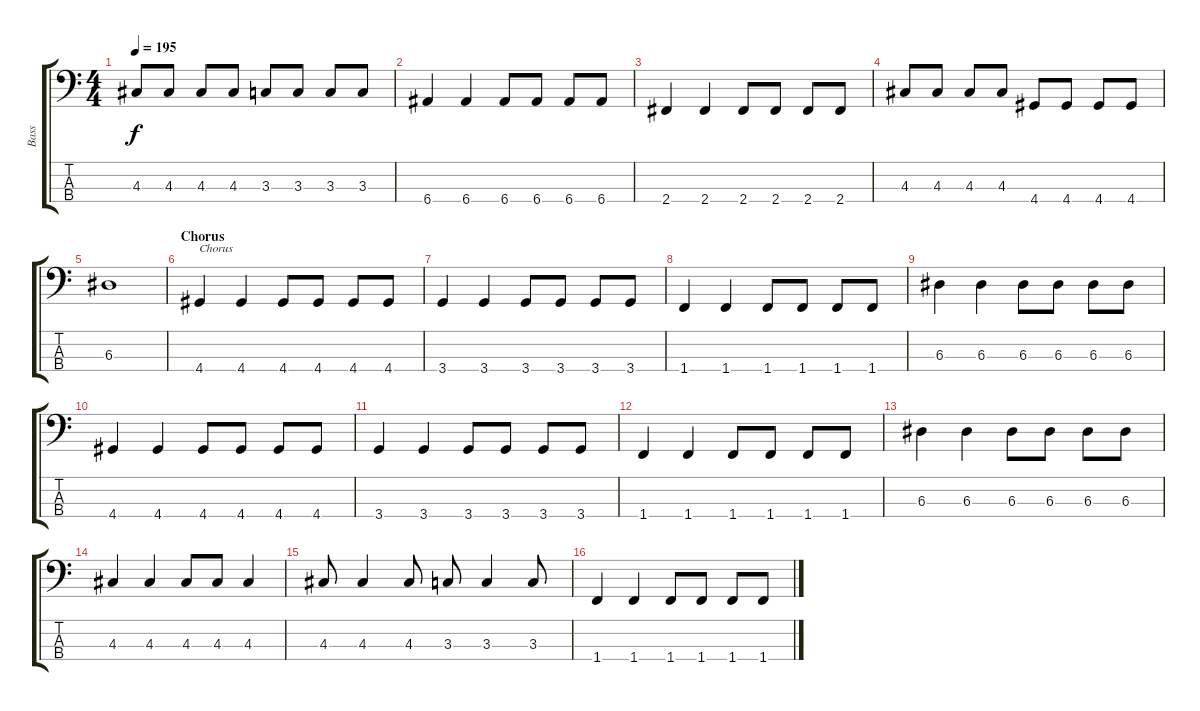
\track ("Bass" "Bass") {instrument electricbasspick}
\staff {score tabs}
\tuning (G2 D2 A1 E1) {hide}
\ts (4 4)
\tempo 195
\clef f4
\ks c
4.3.8{dy f} 4.3.8 4.3.8 4.3.8 3.3.8 3.3.8 3.3.8 3.3.8 |
6.4.4 6.4.4 6.4.8 6.4.8 6.4.8 6.4.8 |
2.4.4 2.4.4 2.4.8 2.4.8 2.4.8 2.4.8 |
4.3.8 4.3.8 4.3.8 4.3.8 4.4.8 4.4.8 4.4.8 4.4.8 |
6.3.1 |
\section ("" "Chorus")
4.4.4{txt "Chorus"} 4.4.4 4.4.8 4.4.8 4.4.8 4.4.8 |
3.4.4 3.4.4 3.4.8 3.4.8 3.4.8 3.4.8 |
1.4.4 1.4.4 1.4.8 1.4.8 1.4.8 1.4.8 |
6.3.4 6.3.4 6.3.8 6.3.8 6.3.8 6.3.8 |
4.4.4 4.4.4 4.4.8 4.4.8 4.4.8 4.4.8 |
3.4.4 3.4.4 3.4.8 3.4.8 3.4.8 3.4.8 |
1.4.4 1.4.4 1.4.8 1.4.8 1.4.8 1.4.8 |
6.3.4 6.3.4 6.3.8 6.3.8 6.3.8 6.3.8 |
4.3.4 4.3.4 4.3.8 4.3.8 4.3.4 |
4.3.8 4.3.4 4.3.8 3.3.8 3.3.4 3.3.8 |
1.4.4 1.4.4 1.4.8 1.4.8 1.4.8 1.4.8
